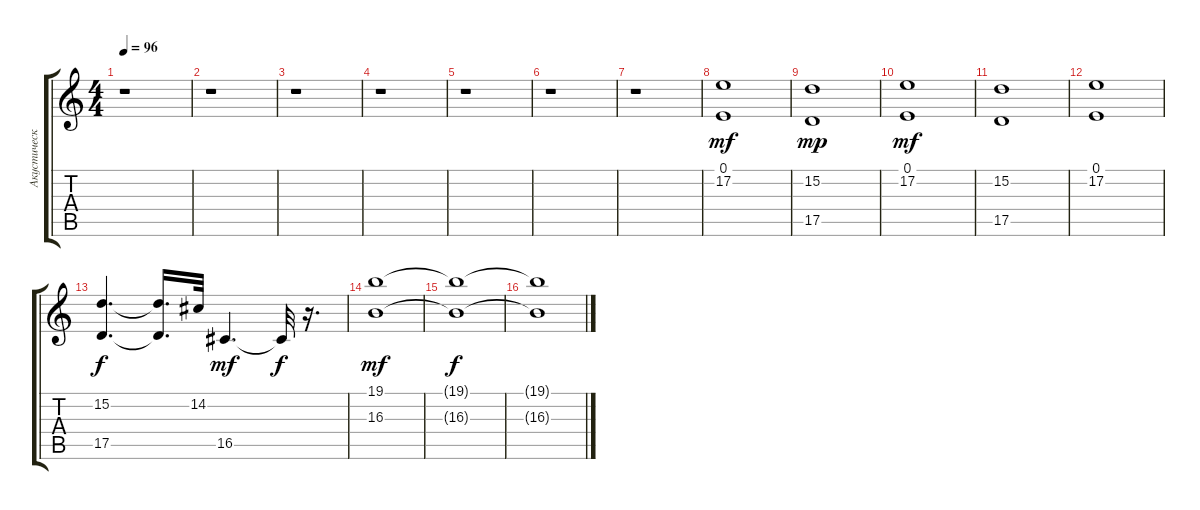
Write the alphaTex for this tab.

\track ("Акустический Гранд Роял" "Акустическ") {instrument acousticgrandpiano}
\staff {score tabs}
\tuning (E4 B3 G3 D3 A2 E2) {hide}
\ts (4 4)
\tempo 96
\clef g2
\ks c
r.1{dy f} |
r.1 |
r.1 |
r.1 |
r.1 |
r.1 |
r.1 |
(0.1 17.2).1{dy mf} |
(15.2 17.5).1{dy mp} |
(0.1 17.2).1{dy mf} |
(15.2 17.5).1 |
(0.1 17.2).1 |
(15.2 17.5).4{d dy f} (15.2{t} 17.5{t}).16{d} 14.2.32 16.5.4{d dy mf} 16.5{t}.32{dy f} r.16{d} |
(19.1 16.3).1{dy mf} |
(19.1{t} 16.3{t}).1{dy f} |
(19.1{t} 16.3{t}).1
